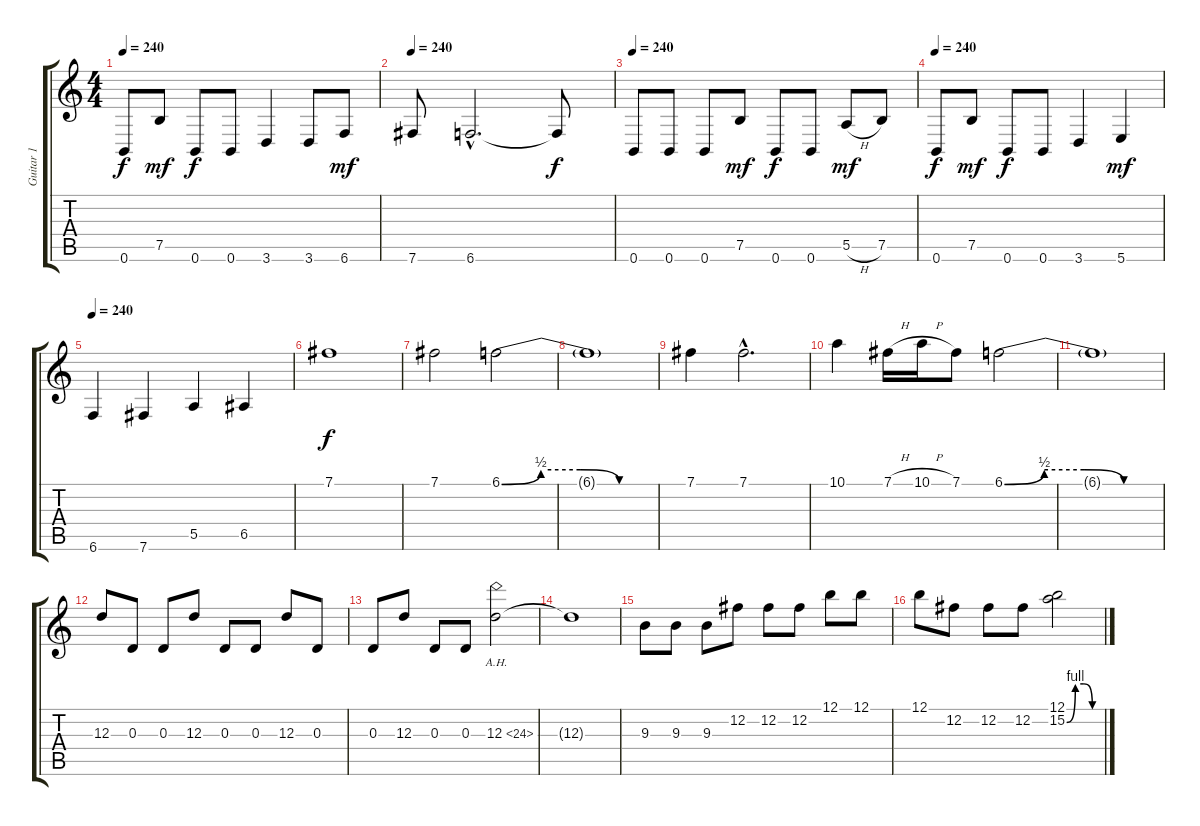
\track ("Guitar 1" "Guitar 1") {instrument distortionguitar}
\staff {score tabs}
\tuning (B3 Gb3 D3 A2 E2 B1) {hide}
\ts (4 4)
\tempo 240
\clef g2
\ks c
0.6.8{dy f} 7.5.8{dy mf} 0.6.8{dy f} 0.6.8 3.6.4 3.6.8 6.6.8{dy mf} |
\tempo 240
7.6.8 6.6{hac}.2{d} 6.6{t}.8{dy f} |
\tempo 240
0.6.8 0.6.8 0.6.8 7.5.8{dy mf} 0.6.8{dy f} 0.6.8 5.5{h}.8{dy mf} 7.5.8 |
\tempo 240
0.6.8{dy f} 7.5.8{dy mf} 0.6.8{dy f} 0.6.8 3.6.4 5.6.4{dy mf} |
\tempo 240
6.6.4 7.6.4 5.5.4 6.5.4 |
7.1.1{dy f} |
7.1.2 6.1{be (custom 0 0 15 2 30 2 45 0 60 0)}.2 |
6.1{t}.1 |
7.1.4 7.1{hac}.2{d} |
10.1.4 7.1{h}.16 10.1{h}.16 7.1.8 6.1{be (custom 0 0 15 2 30 2 45 0 60 0)}.2 |
6.1{t}.1 |
12.3.8 0.3.8 0.3.8 12.3.8 0.3.8 0.3.8 12.3.8 0.3.8 |
0.3.8 12.3.8 0.3.8 0.3.8 12.3{ah 12}.2 |
12.3{t}.1 |
9.3.8 9.3.8 9.3.8 12.2.8 12.2.8 12.2.8 12.1.8 12.1.8 |
12.1.8 12.2.8 12.2.8 12.2.8 (12.1 15.2{be (custom 0 0 15 4 30 4 45 0 60 0)}).2
